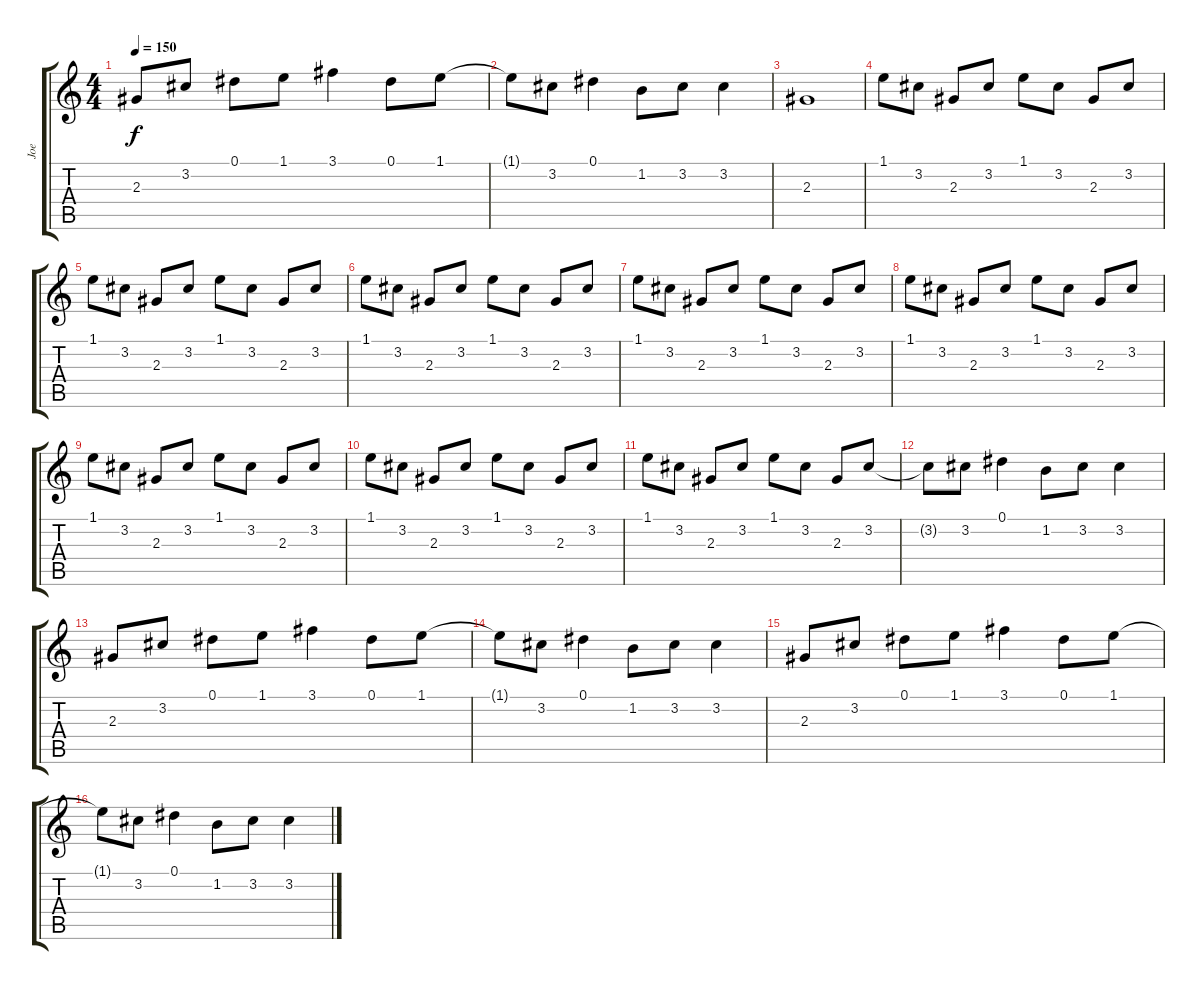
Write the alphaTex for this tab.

\track ("Joe" "Joe") {instrument electricguitarclean}
\staff {score tabs}
\tuning (Eb4 Bb3 Gb3 Db3 Ab2 Eb2) {hide}
\ts (4 4)
\tempo 150
\clef g2
\ks c
2.3.8{dy f} 3.2.8 0.1.8 1.1.8 3.1.4 0.1.8 1.1.8 |
1.1{t}.8 3.2.8 0.1.4 1.2.8 3.2.8 3.2.4 |
2.3.1 |
1.1.8 3.2.8 2.3.8 3.2.8 1.1.8 3.2.8 2.3.8 3.2.8 |
1.1.8 3.2.8 2.3.8 3.2.8 1.1.8 3.2.8 2.3.8 3.2.8 |
1.1.8 3.2.8 2.3.8 3.2.8 1.1.8 3.2.8 2.3.8 3.2.8 |
1.1.8 3.2.8 2.3.8 3.2.8 1.1.8 3.2.8 2.3.8 3.2.8 |
1.1.8 3.2.8 2.3.8 3.2.8 1.1.8 3.2.8 2.3.8 3.2.8 |
1.1.8 3.2.8 2.3.8 3.2.8 1.1.8 3.2.8 2.3.8 3.2.8 |
1.1.8 3.2.8 2.3.8 3.2.8 1.1.8 3.2.8 2.3.8 3.2.8 |
1.1.8 3.2.8 2.3.8 3.2.8 1.1.8 3.2.8 2.3.8 3.2.8 |
3.2{t}.8 3.2.8 0.1.4 1.2.8 3.2.8 3.2.4 |
2.3.8 3.2.8 0.1.8 1.1.8 3.1.4 0.1.8 1.1.8 |
1.1{t}.8 3.2.8 0.1.4 1.2.8 3.2.8 3.2.4 |
2.3.8 3.2.8 0.1.8 1.1.8 3.1.4 0.1.8 1.1.8 |
1.1{t}.8 3.2.8 0.1.4 1.2.8 3.2.8 3.2.4
